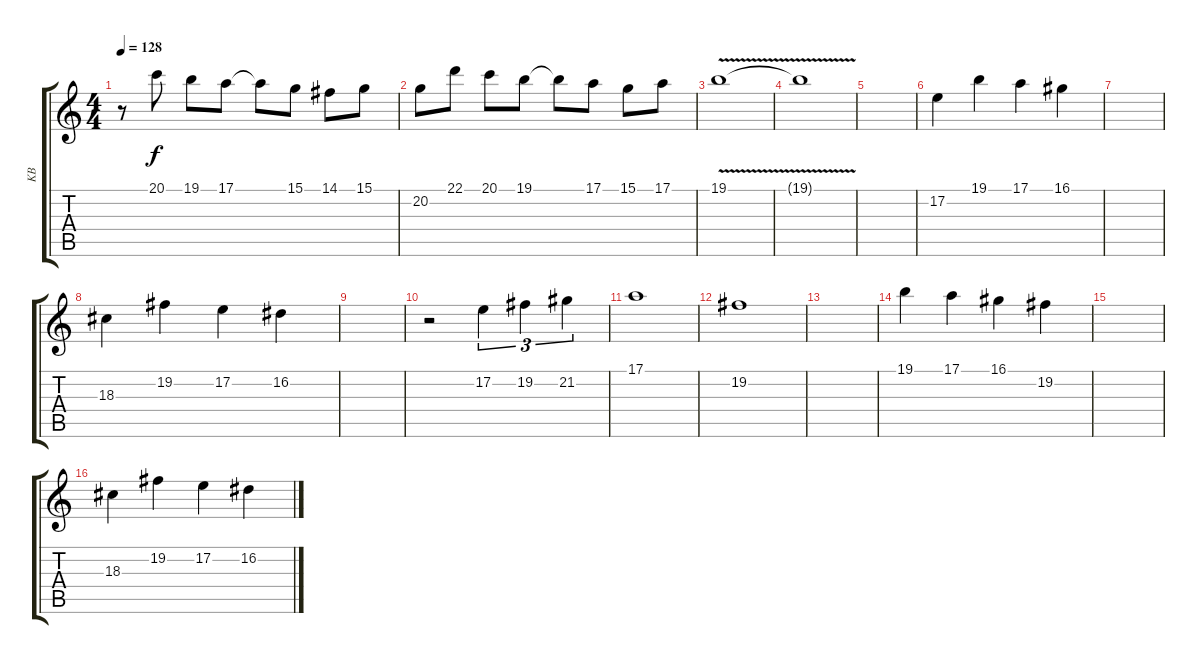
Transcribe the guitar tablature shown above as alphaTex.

\track ("KB" "KB") {instrument glockenspiel}
\staff {score tabs}
\tuning (E4 B3 G3 D3 A2 E2) {hide}
\ts (4 4)
\tempo 128
\clef g2
\ks c
r.8{dy f} 20.1.8 19.1.8 17.1.8 17.1{t}.8 15.1.8 14.1.8 15.1.8 |
20.2.8 22.1.8 20.1.8 19.1.8 19.1{t}.8 17.1.8 15.1.8 17.1.8 |
19.1{v}.1 |
19.1{t}.1 |
|
17.2.4 19.1.4 17.1.4 16.1.4 |
|
18.3.4 19.2.4 17.2.4 16.2.4 |
|
r.2 17.2.4{tu (3 2)} 19.2.4{tu (3 2)} 21.2.4{tu (3 2)} |
17.1.1 |
19.2.1 |
|
19.1.4 17.1.4 16.1.4 19.2.4 |
|
18.3.4 19.2.4 17.2.4 16.2.4
